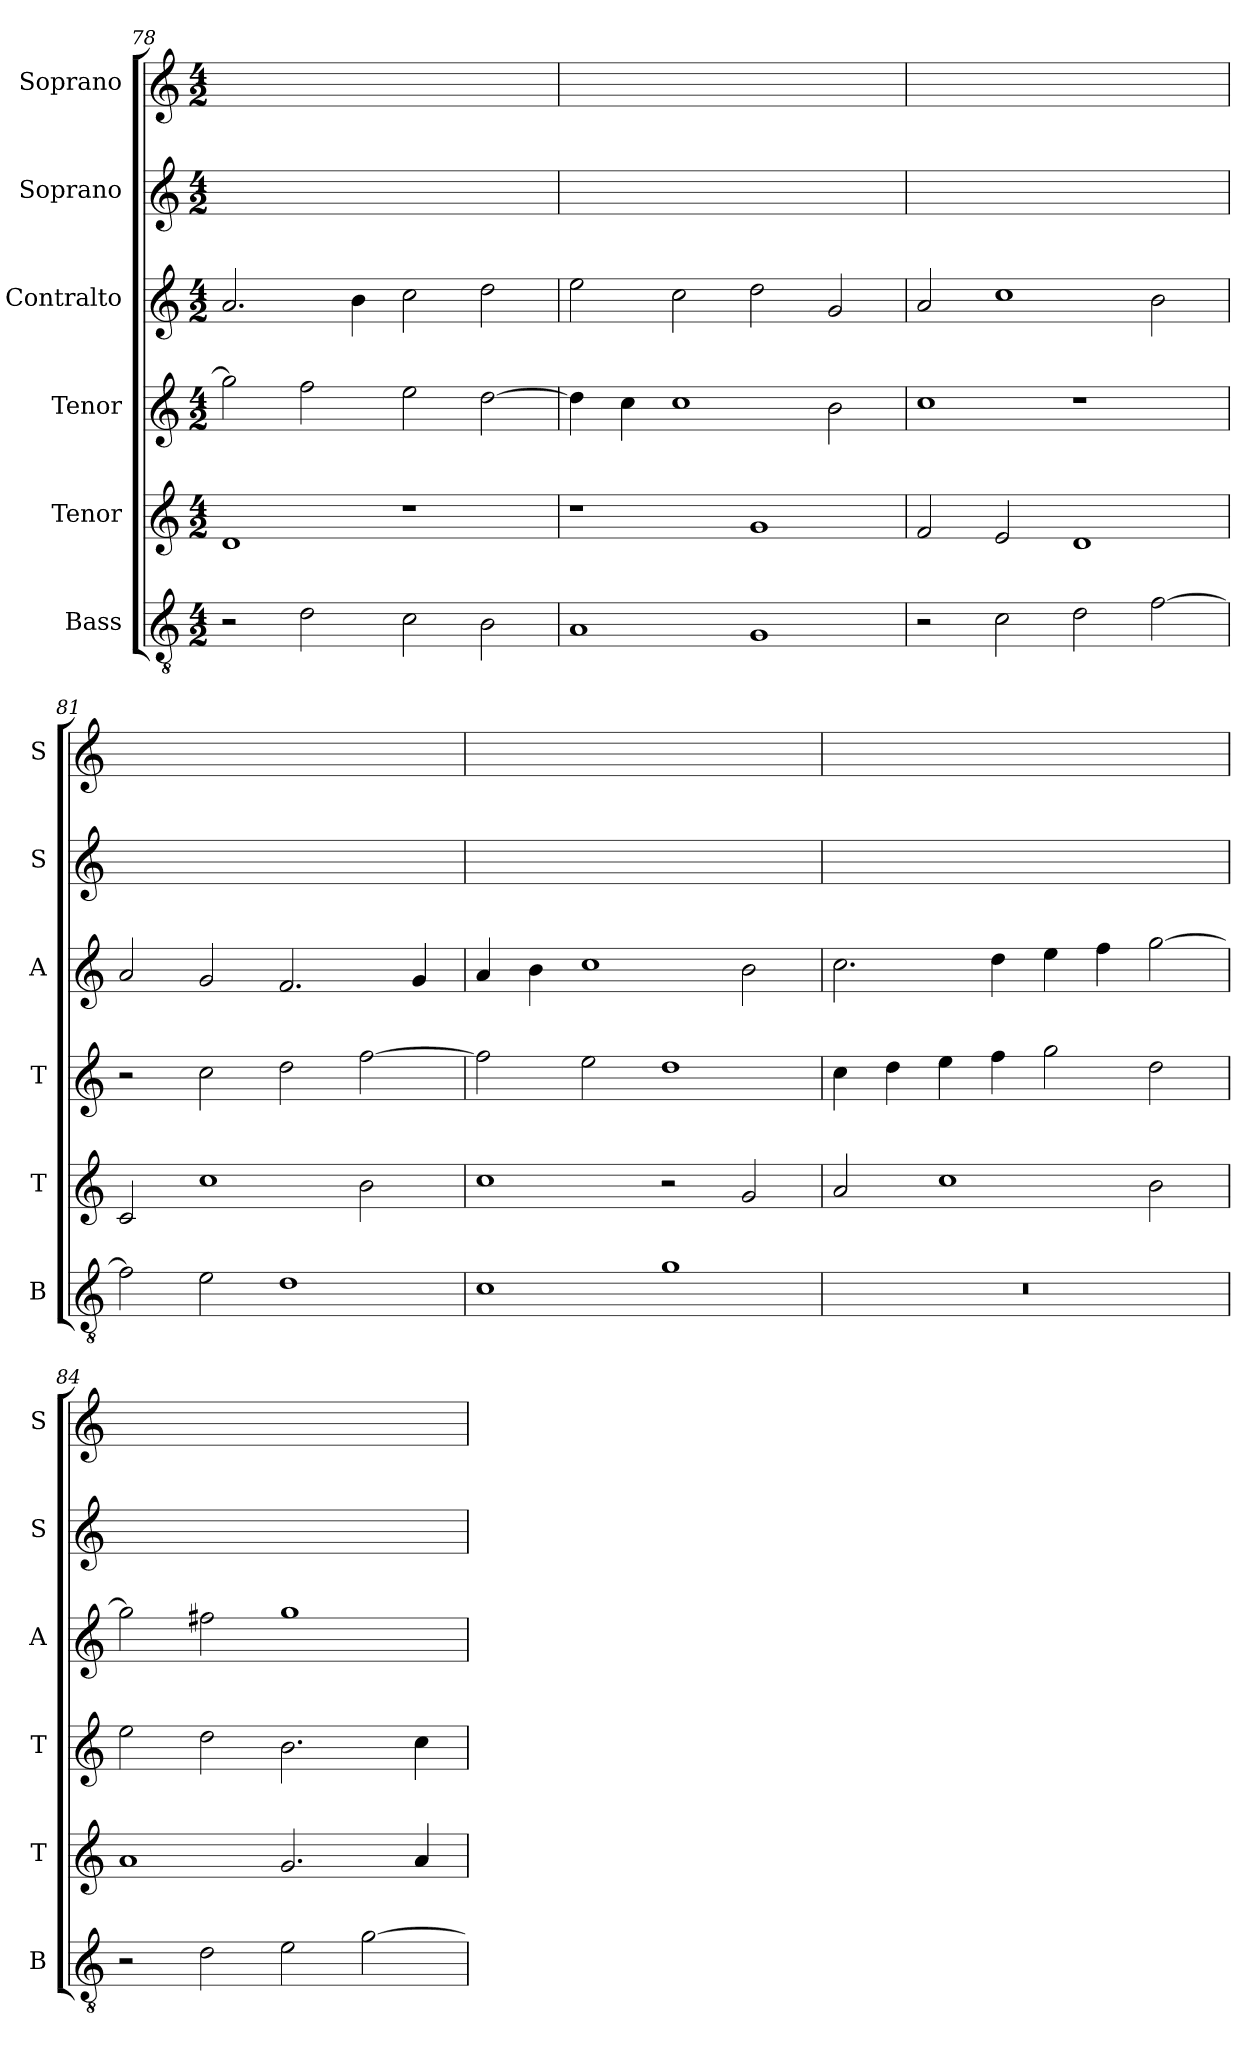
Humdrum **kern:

**kern	**kern	**kern	**kern	**kern	**kern
*part6	*part5	*part4	*part3	*part2	*part1
*staff6	*staff5	*staff4	*staff3	*staff2	*staff1
*I"Bass	*I"Tenor	*I"Tenor	*I"Contralto	*I"Soprano	*I"Soprano
*I'B	*I'T	*I'T	*I'A	*I'S	*I'S
*clefGv2	*clefG2	*clefG2	*clefG2	*clefG2	*clefG2
*k[]	*k[]	*k[]	*k[]	*k[]	*k[]
*G:mix	*G:mix	*G:mix	*G:mix	*G:mix	*G:mix
*M4/2	*M4/2	*M4/2	*M4/2	*M4/2	*M4/2
=78	=78	=78	=78	=78	=78
2r	1d	2gg]	2.a	0ryy	0ryy
2d	.	2ff	.	.	.
.	.	.	4b	.	.
2c	1r	2ee	2cc	.	.
2B	.	[2dd	2dd	.	.
=79	=79	=79	=79	=79	=79
1A	1r	4dd]	2ee	0ryy	0ryy
.	.	4cc	.	.	.
.	.	1cc	2cc	.	.
1G	1g	.	2dd	.	.
.	.	2b	2g	.	.
=80	=80	=80	=80	=80	=80
2r	2f	1cc	2a	0ryy	0ryy
2c	2e	.	1cc	.	.
2d	1d	1r	.	.	.
[2f	.	.	2b	.	.
=81	=81	=81	=81	=81	=81
2f]	2c	2r	2a	0ryy	0ryy
2e	1cc	2cc	2g	.	.
1d	.	2dd	2.f	.	.
.	2b	[2ff	.	.	.
.	.	.	4g	.	.
=82	=82	=82	=82	=82	=82
1c	1cc	2ff]	4a	0ryy	0ryy
.	.	.	4b	.	.
.	.	2ee	1cc	.	.
1g	2r	1dd	.	.	.
.	2g	.	2b	.	.
=83	=83	=83	=83	=83	=83
0r	2a	4cc	2.cc	0ryy	0ryy
.	.	4dd	.	.	.
.	1cc	4ee	.	.	.
.	.	4ff	4dd	.	.
.	.	2gg	4ee	.	.
.	.	.	4ff	.	.
.	2b	2dd	[2gg	.	.
=84	=84	=84	=84	=84	=84
2r	1a	2ee	2gg]	0ryy	0ryy
2d	.	2dd	2ff#X	.	.
2e	2.g	2.b	1gg	.	.
[2g	.	.	.	.	.
.	4a	4cc	.	.	.
=	=	=	=	=	=
*-	*-	*-	*-	*-	*-
